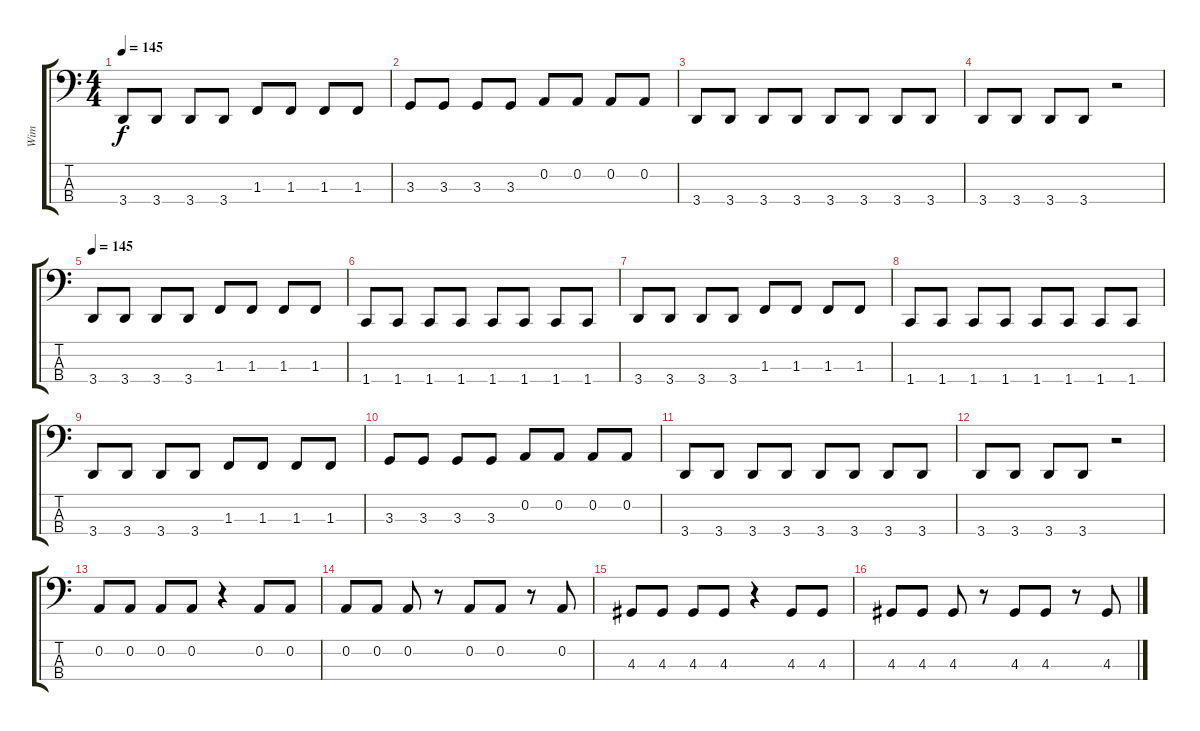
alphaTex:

\track ("Wim" "Wim") {instrument electricbasspick}
\staff {score tabs}
\tuning (D2 A1 E1 B0) {hide}
\ts (4 4)
\tempo 145
\clef f4
\ks c
3.4.8{dy f} 3.4.8 3.4.8 3.4.8 1.3.8 1.3.8 1.3.8 1.3.8 |
3.3.8 3.3.8 3.3.8 3.3.8 0.2.8 0.2.8 0.2.8 0.2.8 |
3.4.8 3.4.8 3.4.8 3.4.8 3.4.8 3.4.8 3.4.8 3.4.8 |
3.4.8 3.4.8 3.4.8 3.4.8 r.2 |
\tempo 145
3.4.8 3.4.8 3.4.8 3.4.8 1.3.8 1.3.8 1.3.8 1.3.8 |
1.4.8 1.4.8 1.4.8 1.4.8 1.4.8 1.4.8 1.4.8 1.4.8 |
3.4.8 3.4.8 3.4.8 3.4.8 1.3.8 1.3.8 1.3.8 1.3.8 |
1.4.8 1.4.8 1.4.8 1.4.8 1.4.8 1.4.8 1.4.8 1.4.8 |
3.4.8 3.4.8 3.4.8 3.4.8 1.3.8 1.3.8 1.3.8 1.3.8 |
3.3.8 3.3.8 3.3.8 3.3.8 0.2.8 0.2.8 0.2.8 0.2.8 |
3.4.8 3.4.8 3.4.8 3.4.8 3.4.8 3.4.8 3.4.8 3.4.8 |
3.4.8 3.4.8 3.4.8 3.4.8 r.2 |
0.2.8 0.2.8 0.2.8 0.2.8 r.4 0.2.8 0.2.8 |
0.2.8 0.2.8 0.2.8 r.8 0.2.8 0.2.8 r.8 0.2.8 |
4.3.8 4.3.8 4.3.8 4.3.8 r.4 4.3.8 4.3.8 |
4.3.8 4.3.8 4.3.8 r.8 4.3.8 4.3.8 r.8 4.3.8
